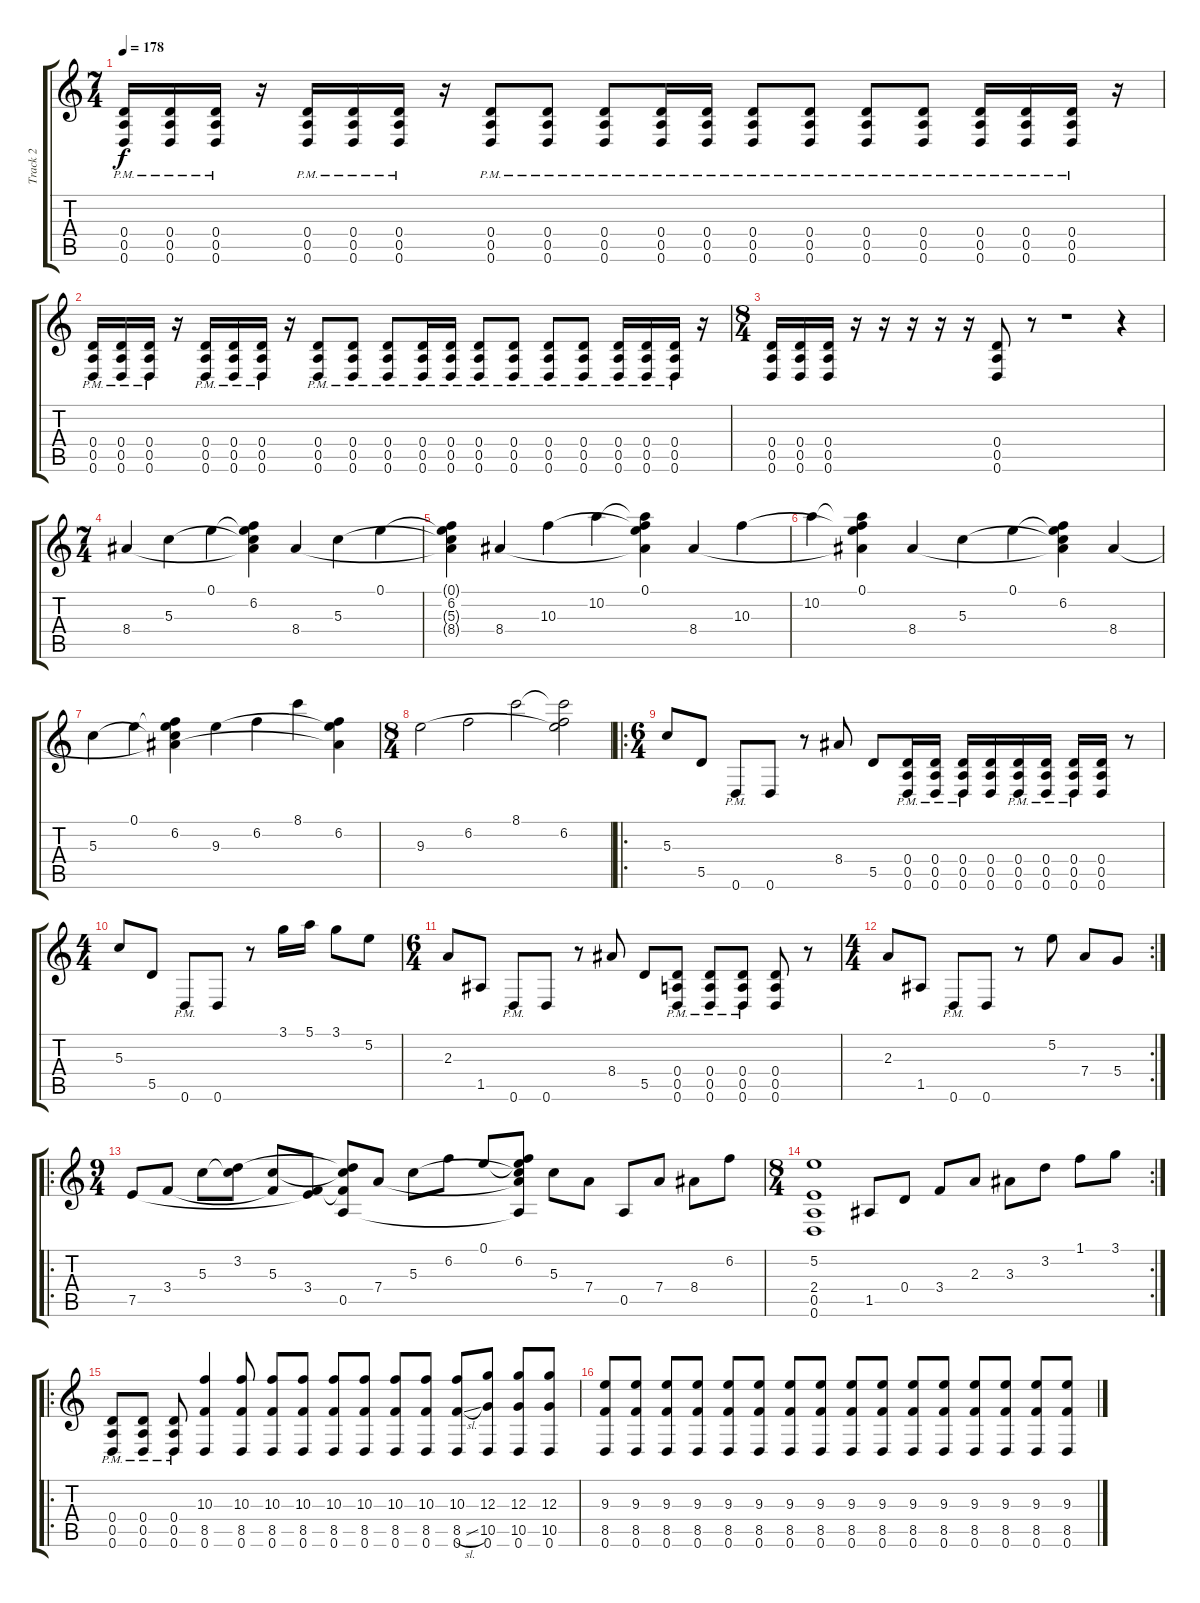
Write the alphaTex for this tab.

\track ("Track 2" "Track 2") {instrument distortionguitar}
\staff {score tabs}
\tuning (E4 B3 G3 D3 A2 D2) {hide}
\ts (7 4)
\tempo 178
\clef g2
\ks c
(0.4{pm} 0.5{pm} 0.6{pm}).16{dy f} (0.4{pm} 0.5{pm} 0.6{pm}).16 (0.4{pm} 0.5{pm} 0.6{pm}).16 r.16 (0.4{pm} 0.5{pm} 0.6{pm}).16 (0.4{pm} 0.5{pm} 0.6{pm}).16 (0.4{pm} 0.5{pm} 0.6{pm}).16 r.16 (0.4{pm} 0.5{pm} 0.6{pm}).8 (0.4{pm} 0.5{pm} 0.6{pm}).8 (0.4{pm} 0.5{pm} 0.6{pm}).8 (0.4{pm} 0.5{pm} 0.6{pm}).16 (0.4{pm} 0.5{pm} 0.6{pm}).16 (0.4{pm} 0.5{pm} 0.6{pm}).8 (0.4{pm} 0.5{pm} 0.6{pm}).8 (0.4{pm} 0.5{pm} 0.6{pm}).8 (0.4{pm} 0.5{pm} 0.6{pm}).8 (0.4{pm} 0.5{pm} 0.6{pm}).16 (0.4{pm} 0.5{pm} 0.6{pm}).16 (0.4{pm} 0.5{pm} 0.6{pm}).16 r.16 |
(0.4{pm} 0.5{pm} 0.6{pm}).16 (0.4{pm} 0.5{pm} 0.6{pm}).16 (0.4{pm} 0.5{pm} 0.6{pm}).16 r.16 (0.4{pm} 0.5{pm} 0.6{pm}).16 (0.4{pm} 0.5{pm} 0.6{pm}).16 (0.4{pm} 0.5{pm} 0.6{pm}).16 r.16 (0.4{pm} 0.5{pm} 0.6{pm}).8 (0.4{pm} 0.5{pm} 0.6{pm}).8 (0.4{pm} 0.5{pm} 0.6{pm}).8 (0.4{pm} 0.5{pm} 0.6{pm}).16 (0.4{pm} 0.5{pm} 0.6{pm}).16 (0.4{pm} 0.5{pm} 0.6{pm}).8 (0.4{pm} 0.5{pm} 0.6{pm}).8 (0.4{pm} 0.5{pm} 0.6{pm}).8 (0.4{pm} 0.5{pm} 0.6{pm}).8 (0.4{pm} 0.5{pm} 0.6{pm}).16 (0.4{pm} 0.5{pm} 0.6{pm}).16 (0.4{pm} 0.5{pm} 0.6{pm}).16 r.16 |
\ts (8 4)
(0.4 0.5 0.6).16 (0.4 0.5 0.6).16 (0.4 0.5 0.6).16 r.16 r.16 r.16 r.16 r.16 (0.4 0.5 0.6).8 r.8 r.1 r.4 |
\ts (7 4)
8.4.4 5.3.4 0.1.4 (0.1{t} 6.2 5.3{t} 8.4{t}).4 8.4.4 5.3.4 0.1.4 |
(0.1{t} 6.2 5.3{t} 8.4{t}).4 8.4.4 10.3.4 10.2.4 (0.1 10.2{t} 10.3{t} 8.4{t}).4 8.4.4 10.3.4 |
10.2.4 (0.1 10.2{t} 10.3{t} 8.4{t}).4 8.4.4 5.3.4 0.1.4 (0.1{t} 6.2 5.3{t} 8.4{t}).4 8.4.4 |
5.3.4 0.1.4 (0.1{t} 6.2 5.3{t} 8.4{t}).4 9.3.4 6.2.4 8.1.4 (6.2 9.3{t} 8.4{t}).4 |
\ts (8 4)
9.3.2 6.2.2 8.1.2 (8.1{t} 6.2 9.3{t}).2 |
\ro
\ts (6 4)
5.3.8 5.5.8 0.6{pm}.8 0.6.8 r.8 8.4.8 5.5.8 (0.4 0.5 0.6{pm}).16 (0.4 0.5 0.6{pm}).16 (0.4 0.5 0.6{pm}).16 (0.4 0.5 0.6).16 (0.4 0.5 0.6{pm}).16 (0.4 0.5 0.6{pm}).16 (0.4 0.5 0.6{pm}).16 (0.4 0.5 0.6).16 r.8 |
\ts (4 4)
5.3.8 5.5.8 0.6{pm}.8 0.6.8 r.8 3.1.16 5.1.16 3.1.8 5.2.8 |
\ts (6 4)
2.3.8 1.5.8 0.6{pm}.8 0.6.8 r.8 8.4.8 5.5.8 (0.4 0.5 0.6{pm}).8 (0.4 0.5 0.6{pm}).8 (0.4 0.5 0.6{pm}).8 (0.4 0.5 0.6).8 r.8 |
\rc 2
\ts (4 4)
2.3.8 1.5.8 0.6{pm}.8 0.6.8 r.8 5.2.8 7.4.8 5.4.8 |
\ro
\ts (9 4)
7.5.8 3.4.8 5.3.8 (3.2 5.3{t}).8 (5.3 3.4{t}).8 (3.4 7.5{t}).8 (3.2{t} 5.3{t} 3.4{t} 0.5).8 7.4.8 5.3.8 6.2.8 0.1.8 (0.1{t} 6.2 5.3{t} 7.4{t} 0.5{t}).8 5.3.8 7.4.8 0.5.8 7.4.8 8.4.8 6.2.8 |
\rc 2
\ts (8 4)
(5.2 2.4 0.5 0.6).1 1.5.8 0.4.8 3.4.8 2.3.8 3.3.8 3.2.8 1.1.8 3.1.8 |
\ro
(0.4{pm} 0.5 0.6).8 (0.4{pm} 0.5 0.6).8 (0.4{pm} 0.5 0.6).8 (10.3 8.5 0.6).4 (10.3 8.5 0.6).8 (10.3 8.5 0.6).8 (10.3 8.5 0.6).8 (10.3 8.5 0.6).8 (10.3 8.5 0.6).8 (10.3 8.5 0.6).8 (10.3 8.5 0.6).8 (10.3 8.5{sl} 0.6).8 (12.3 10.5 0.6).8 (12.3 10.5 0.6).8 (12.3 10.5 0.6).8 |
(9.3 8.5 0.6).8 (9.3 8.5 0.6).8 (9.3 8.5 0.6).8 (9.3 8.5 0.6).8 (9.3 8.5 0.6).8 (9.3 8.5 0.6).8 (9.3 8.5 0.6).8 (9.3 8.5 0.6).8 (9.3 8.5 0.6).8 (9.3 8.5 0.6).8 (9.3 8.5 0.6).8 (9.3 8.5 0.6).8 (9.3 8.5 0.6).8 (9.3 8.5 0.6).8 (9.3 8.5 0.6).8 (9.3 8.5 0.6).8
